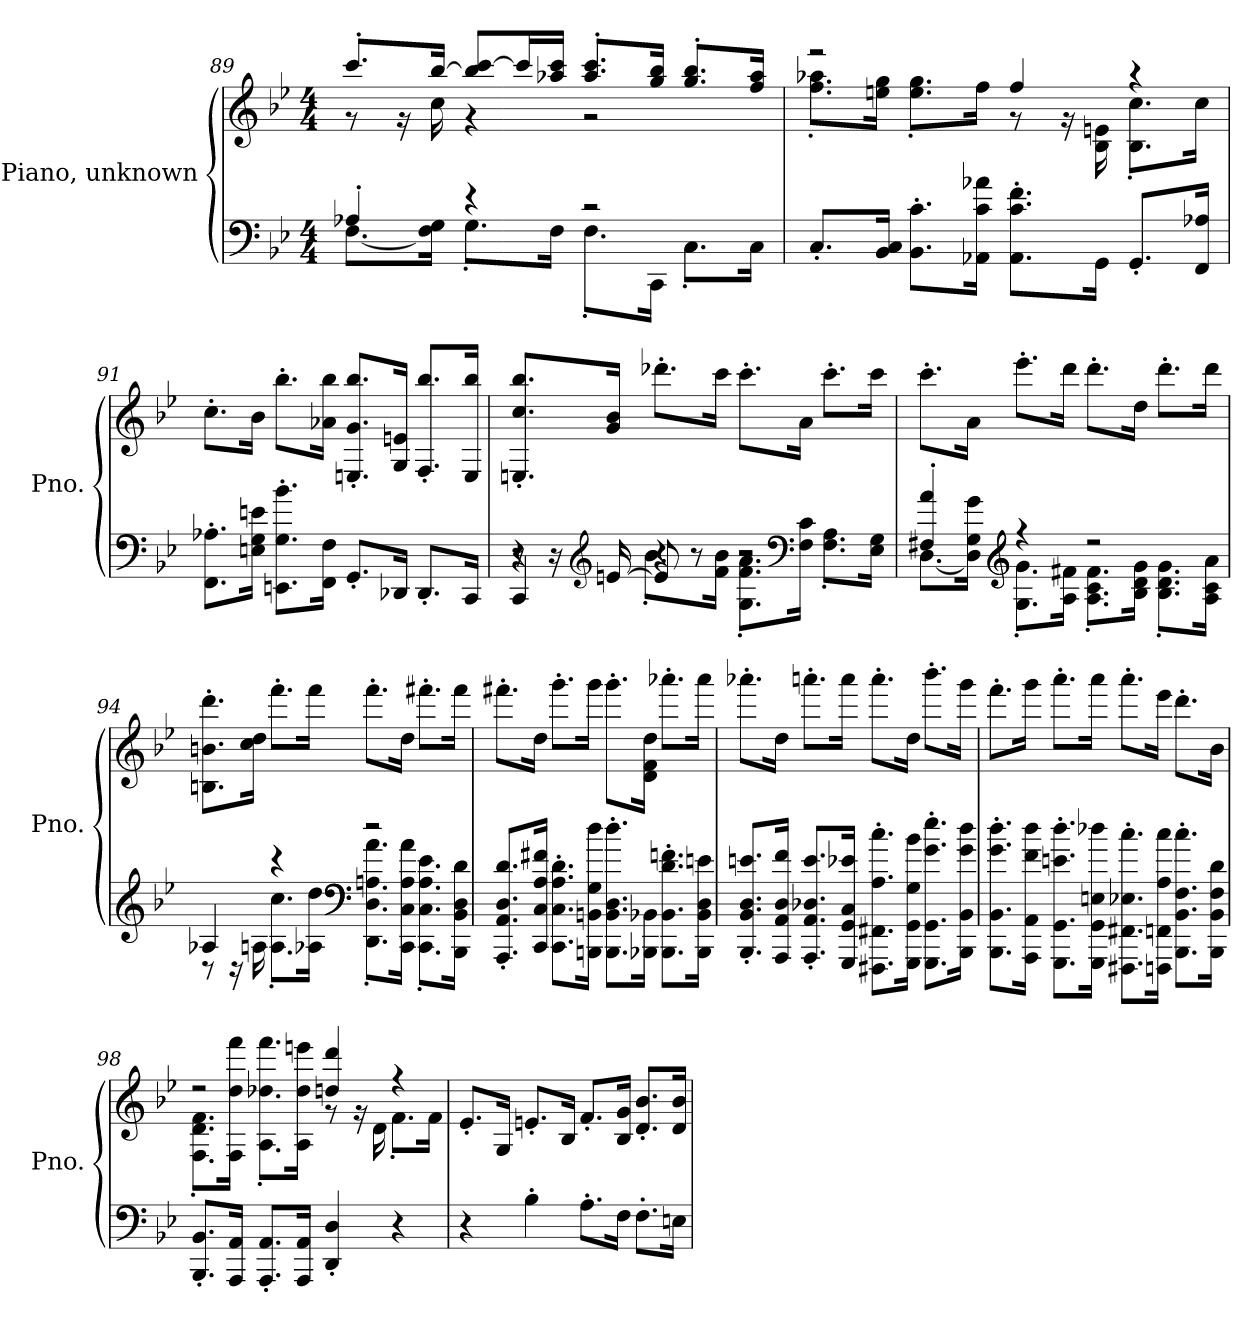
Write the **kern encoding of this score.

**kern	**kern
*part1	*part1
*staff2	*staff1
*I"Piano, unknown	*
*I'Pno.	*
!!LO:LB:g=z
*clefF4	*clefG2
*k[b-e-]	*k[b-e-]
*M4/4	*M4/4
=89	=89
*^	*^
4A-X'/	[8.F\L	8.ccc'/L	8r
.	.	.	16r
.	16F\] 16G\Jk	[16bb-/Jk	16cc\
4r	8.G'\L	8bb-/] [8ccc/L	4r
.	.	16ccc/L]	.
.	16F\Jk	16aa-X/ 16ccc/JJ	.
2r	8.F'\L	8.aa-/' 8.ccc/'L	2r
.	16CC\Jk	16gg/ 16bb-/Jk	.
.	8.C'\L	8.gg/' 8.bb-/'L	.
.	16C\Jk	16ff/ 16aa-/Jk	.
*v	*v	*	*
=90	=90	=90
8.C'/L	2r	8.ff\' 8.aa-X\'L
16BB-/ 16C/Jk	.	16een\ 16gg\Jk
8.BB-\' 8.c\'L	.	8.ee\' 8.gg\'L
16AA-X\ 16c\ 16a-X\Jk	.	16ff\Jk
8.AA-\' 8.c\' 8.f\'L	4ff/	8r
.	.	16r
16GG\Jk	.	16B-\ 16en\
8.GG'/L	4r	8.B-\' 8.cc\'L
16FF/ 16A-X/Jk	.	16cc\Jk
*	*v	*v
!!LO:LB:g=z
=91	=91
8.FF\' 8.A-X\'L	8.cc'\L
16En\ 16G\ 16en\Jk	16b-\Jk
8.EEn\' 8.G\' 8.b-\'L	8.bb-'\L
16FF\ 16F\Jk	16a-X\ 16bb-\Jk
8.GG'/L	8.En/' 8.g/' 8.bb-/'L
16DD-X/Jk	16G/ 16en/Jk
8.DD-'/L	8.F/' 8.bb-/'L
16CC/Jk	16E/ 16bb-/Jk
=92	=92
*^	*
*	*^	*
8r	4r	4CC/	8.En/' 8.cc/' 8.bb-/'L
16r	.	.	.
*clefG2	*	*	*
[16en/	.	.	16g/ 16b-/Jk
8e/]	8.b-'\L	4r	8.ddd-X'\L
8r	.	.	.
.	16f\ 16b-\Jk	.	16ccc\Jk
2r	8.G\' 8.f\' 8.a\'L	2r	8.ccc'\L
*clefF4	*	*	*
.	16F\ 16c\Jk	.	16a\Jk
.	8.F\' 8.A\'L	.	8.ccc'\L
.	16E-\ 16G\Jk	.	16ccc\Jk
*	*v	*v	*
!!LO:PB:g=z
=93	=93	=93
4F#X/' 4a/'	[8.D\L	8.ccc'\L
.	16D\] 16G\ 16g\Jk	16a\Jk
*clefG2	*	*
4r	8.G\' 8.g\'L	8.eee-'\L
.	16A\ 16f#X\Jk	16ddd\Jk
2r	8.A\' 8.c\' 8.f#\'L	8.ddd'\L
.	16B-\ 16d\ 16g\Jk	16dd\Jk
.	8.B-\' 8.d\' 8.g\'L	8.ddd'\L
.	16A\ 16c\ 16a\Jk	16ddd\Jk
=94	=94	=94
4A-X/	8r	8.Bn\' 8.bn\' 8.ddd\'L
.	16r	.
.	16An\	16cc\ 16dd\Jk
4r	8.A\' 8.cc\'L	8.fff'\L
.	16A-X\ 16dd\Jk	16fff\Jk
*clefF4	*	*
2r	8.DD\' 8.D\' 8.An\' 8.a\'L	8.fff'\L
.	16CC\ 16C\ 16A\ 16a\Jk	16dd\Jk
.	8.CC\' 8.C\' 8.A\' 8.e-\'L	8.fff#X'\L
.	16BBB-\ 16BB-\ 16D\ 16d\Jk	16fff#\Jk
*v	*v	*
!!LO:LB:g=z
=95	=95
8.AAA/' 8.AA/' 8.D/' 8.d/'L	8.fff#X'\L
16CC/ 16C/ 16A/ 16f#X/Jk	16dd\Jk
8.CC\' 8.C\' 8.A\' 8.d\'L	8.ggg'\L
16BBBn\ 16BBn\ 16G\ 16dd\Jk	16ggg\Jk
8.BBB\' 8.BB\' 8.D\' 8.dd\'L	8.ggg'\L
16BBB-X\ 16BB-X\Jk	16d\ 16f\ 16dd\Jk
8.BBB-\' 8.BB-\' 8.d\' 8.fn\'L	8.aaa-X'\L
16BBB-\ 16BB-\ 16D\ 16en\Jk	16aaa-\Jk
=96	=96
8.BBB-/' 8.BB-/' 8.D/' 8.en/'L	8.aaa-X'\L
16AAA/ 16AA/ 16D/ 16f/Jk	16dd\Jk
8.AAA/' 8.AA/' 8.D-X/' 8.e/'L	8.aaan'\L
16GGG/ 16GG/ 16C/ 16e-X/Jk	16aaa\Jk
8.FFF#X\' 8.FF#X\' 8.A\' 8.cc\'L	8.aaa'\L
16GGG\ 16GG\ 16G\ 16b-\Jk	16dd\Jk
8.GGG\' 8.GG\' 8.g\' 8.ee-\'L	8.bbb-'\L
16BBB-\ 16BB-\ 16g\ 16dd\Jk	16ggg\Jk
!!LO:LB:g=z
=97	=97
8.BBB-\' 8.BB-\' 8.g\' 8.dd\'L	8.fff'\L
16AAA\ 16AA\ 16f\ 16dd\Jk	16ggg\Jk
8.GGG\' 8.GG\' 8.en\' 8.dd\'L	8.aaa'\L
16GGG\ 16GG\ 16En\ 16dd-X\Jk	16aaa\Jk
8.FFF#X\' 8.FF#X\' 8.E-X\' 8.cc\'L	8.aaa'\L
16FFFn\ 16FFn\ 16A\ 16cc\Jk	16eee-\Jk
8.BBB-\' 8.BB-\' 8.F\' 8.cc\'L	8.ddd'\L
16BBB-\ 16BB-\ 16F\ 16d\Jk	16b-\Jk
=98	=98
*	*^
8.BBB-/' 8.BB-/'L	2r	8.F\' 8.d\' 8.f\'L
16AAA/ 16AA/Jk	.	16F\ 16dd\ 16fff\Jk
8.AAA/' 8.AA/'L	.	8.A\' 8.dd-X\' 8.fff\'L
16AAA/ 16AA/Jk	.	16A\ 16dd-\ 16eeen\Jk
4DD/' 4D/'	4ddn/ 4ddd/	8r
.	.	16r
.	.	16d\
4r	4r	8.f'\L
.	.	16f\Jk
*	*v	*v
=99	=99
4r	8.e-'/L
.	16G/Jk
4B-'\	8.en'/L
.	16B-/Jk
8.A'\L	8.f'/L
16F\Jk	16B-/ 16g/Jk
8.F'\L	8.d/' 8.b-/'L
16En\Jk	16d/ 16b-/Jk
=	=
*-	*-
